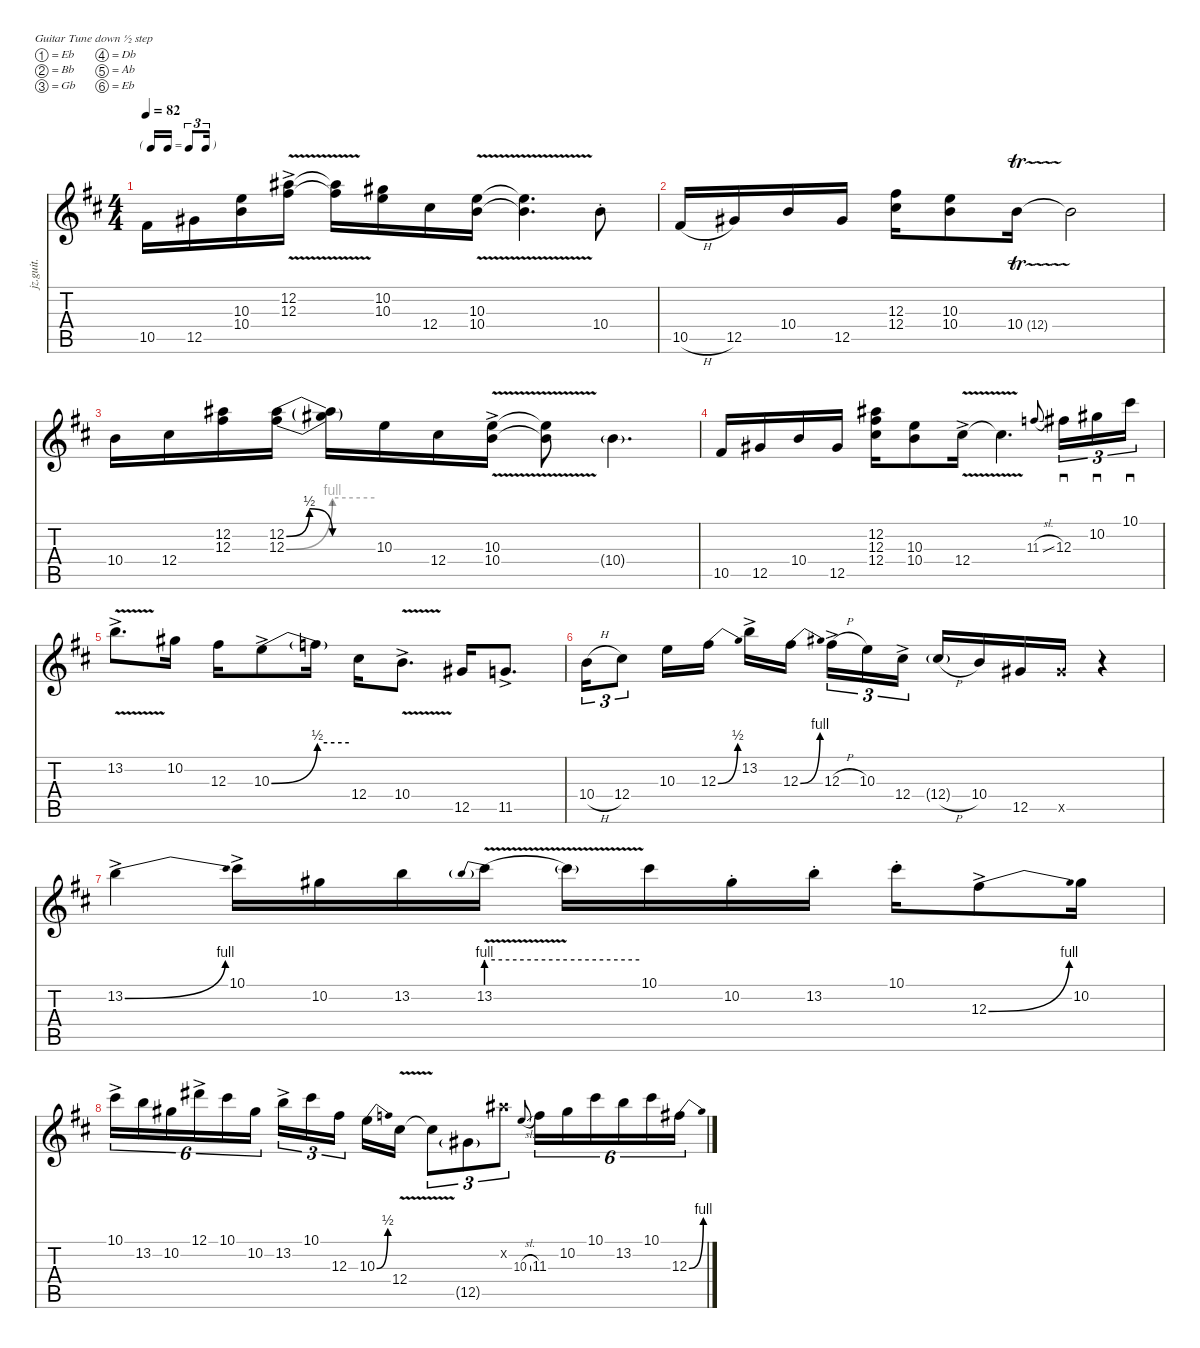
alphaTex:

\defaultSystemsLayout 4
\hideDynamics
\bracketExtendMode nobrackets
\otherSystemsTrackNameOrientation horizontal
\track ("Jimi" "jz.guit.") {instrument electricguitarjazz}
\staff {score tabs}
\tuning (Eb4 Bb3 Gb3 Db3 Ab2 Eb2)
\ts (4 4)
\tf triplet16th
\tempo 82
\clef g2
\ks d
10.5{acc #}.16{dy f beam Down} 12.5{acc #}.16{beam Down} (10.3{acc forcenatural} 10.4{acc forcenatural}).16{beam Down} (12.2{v ac acc #} 12.3{v ac acc #}).16{beam Down} (12.2{v t acc #} 12.3{v t acc #}).16{beam Down} (10.2{acc #} 10.3{acc forcenatural}).16{beam Down} 12.4{acc #}.16{beam Down} (10.3{v acc forcenatural} 10.4{v acc forcenatural}).16{beam Down} (10.3{v t acc forcenatural} 10.4{v t acc forcenatural}).4{d beam Down} 10.4{st acc forcenatural}.8{beam Down} |
10.5{h acc #}.16{beam Up} 12.5{acc #}.16{beam Up} 10.4{acc forcenatural}.16{beam Up} 12.5{acc #}.16{beam Up} (12.3{acc #} 12.4{acc #}).16{beam Down} (10.3{acc forcenatural} 10.4{acc forcenatural}).8{beam Down} 10.4{tr (12 16) acc forcenatural}.16{beam Down} 10.4{t acc forcenatural}.2{beam Down} |
10.4{acc forcenatural}.16{beam Down} 12.4{acc #}.16{beam Down} (12.2{acc #} 12.3{acc #}).16{beam Down} (12.2{be (bendrelease 0 0 30 2 30 2 60 0) acc #} 12.3{be (bend 0 0 60 4) acc #}).16{beam Down} (12.2{be (hold 0 0 60 0) t acc #} 12.3{be (hold 0 4 60 4) t}).16{beam Down} 10.3{acc forcenatural}.16{beam Down} 12.4{acc #}.16{beam Down} (10.3{v ac acc forcenatural} 10.4{v ac acc forcenatural}).16{beam Down} (10.3{v t acc forcenatural} 10.4{v t acc forcenatural}).8{beam Down} 10.4{g acc forcenatural}.4{d dy mf beam Down} |
10.5{acc #}.16{dy f beam Up} 12.5{acc #}.16{beam Up} 10.4{acc forcenatural}.16{beam Up} 12.5{acc #}.16{beam Up} (12.2{acc #} 12.3{acc #} 12.4{acc #}).16{beam Down} (10.3{acc forcenatural} 10.4{acc forcenatural}).8{beam Down} 12.4{v ac acc #}.16{beam Down} 12.4{v t acc #}.4{d beam Down} 11.3{sl acc forcenatural}.8{gr onbeat dy mf beam Up} 12.3{acc #}.16{sd tu (3 2) dy f beam Down} 10.2{acc #}.16{sd tu (3 2) beam Down} 10.1{acc #}.16{sd tu (3 2) beam Down} |
13.2{v ac acc forcenatural}.8{d beam Down} 10.2{acc #}.16{beam Down} 12.3{acc #}.16{beam Down} 10.3{be (bend 0 0 60 2) ac acc forcenatural}.8{beam Down} 10.3{be (hold 0 2 60 2) t}.16{beam Down} 12.4{acc #}.16{beam Down} 10.4{v ac acc forcenatural}.8{d beam Down} 12.5{acc #}.16{beam Up} 11.5{ac acc forcenatural}.8{d beam Up} |
10.4{h acc forcenatural}.16{tu (3 2) beam Down} 12.4{acc #}.8{tu (3 2) beam Down} 10.3{acc forcenatural}.16{beam Down} 12.3{be (bend 0 0 30 2) acc #}.16{beam Down} 13.2{ac acc forcenatural}.16{beam Down} 12.3{be (bend 0 0 30 4) acc #}.16{beam Down} 12.3{h ac acc #}.16{tu (3 2) beam Down} 10.3{acc forcenatural}.16{tu (3 2) beam Down} 12.4{ac acc #}.16{tu (3 2) beam Down} 12.4{h g acc #}.16{dy mf beam Up} 10.4{acc forcenatural}.16{dy f beam Up} 12.5{acc #}.16{beam Up} 12.5{x acc #}.16{beam Up} r.4{beam Up} |
13.2{be (bend 0 0 30 4) ac acc forcenatural}.4{beam Down} 10.1{ac acc #}.16{beam Down} 10.2{acc #}.16{beam Down} 13.2{acc forcenatural}.16{beam Down} 13.2{be (prebend 0 4 60 4) v}.16{beam Down} 13.2{be (hold 0 4 60 4) t}.16{beam Down} 10.1{acc #}.16{beam Down} 10.2{st acc #}.16{beam Down} 13.2{st acc forcenatural}.16{beam Down} 10.1{st acc #}.16{beam Down} 12.3{be (bend 0 0 30 4) ac acc #}.8{beam Down} 10.2{acc #}.16{beam Down} |
10.1{ac acc #}.16{tu (6 4) beam Down} 13.2{acc forcenatural}.16{tu (6 4) beam Down} 10.2{acc #}.16{tu (6 4) beam Down} 12.1{ac acc #}.16{tu (6 4) beam Down} 10.1{acc #}.16{tu (6 4) beam Down} 10.2{acc #}.16{tu (6 4) beam Down} 13.2{ac acc forcenatural}.16{tu (3 2) beam Down} 10.1{acc #}.16{tu (3 2) beam Down} 12.3{acc #}.16{tu (3 2) beam Down} 10.3{be (bend 0 0 30 2) acc forcenatural}.16{beam Down} 12.4{v acc #}.16{beam Down} 12.4{v t acc #}.8{tu (3 2) beam Down} 12.5{g acc #}.8{tu (3 2) dy mf beam Down} 12.2{x acc #}.8{tu (3 2) dy f beam Down} 10.3{sl acc forcenatural}.8{gr onbeat dy mf beam Up} 11.3{acc forcenatural}.16{tu (6 4) dy f beam Down} 10.2{acc #}.16{tu (6 4) beam Down} 10.1{acc #}.16{tu (6 4) beam Down} 13.2{acc forcenatural}.16{tu (6 4) beam Down} 10.1{acc #}.16{tu (6 4) beam Down} 12.3{be (bend 0 0 30 4) acc #}.16{tu (6 4) beam Down}
